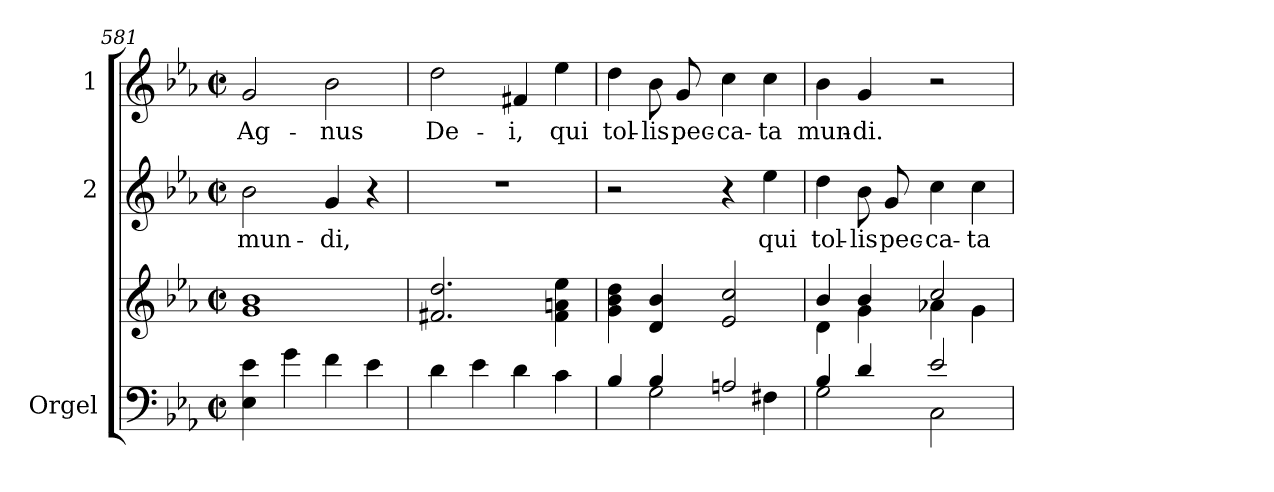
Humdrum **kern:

**kern	**kern	**kern	**text	**kern	**text
*part3	*part3	*part2	*part2	*part1	*part1
*staff4	*staff3	*staff2	*staff2	*staff1	*staff1
*I"Orgel	*	*I"2	*	*I"1	*
*I'Org.	*	*	*	*	*
*clefF4	*clefG2	*clefG2	*	*clefG2	*
*k[b-e-a-]	*k[b-e-a-]	*k[b-e-a-]	*	*k[b-e-a-]	*
*E-:	*E-:	*E-:	*	*E-:	*
*M2/2	*M2/2	*M2/2	*	*M2/2	*
*met(c|)	*met(c|)	*met(c|)	*	*met(c|)	*
=581	=581	=581	=581	=581	=581
!	!	!	!LO:LY:b	!	!LO:LY:b
4E-\ 4e-\	1g 1b-	2b-\	mun-	2g/	Ag-
4g\	.	.	.	.	.
!	!	!	!LO:LY:b	!	!LO:LY:b
4f\	.	4g/	-di,	2b-\	-nus
4e-\	.	4r	.	.	.
=582	=582	=582	=582	=582	=582
!	!	!	!	!	!LO:LY:b
4d\	2.f#X/ 2.dd/	1r	.	2dd\	De-
4e-\	.	.	.	.	.
!	!	!	!	!	!LO:LY:b
4d\	.	.	.	4f#X/	-i,
!	!	!	!	!	!LO:LY:b
4c\	4f#\ 4an\ 4ee-\	.	.	4ee-\	qui
=583	=583	=583	=583	=583	=583
*^	*	*	*	*	*
!	!	!	!	!	!	!LO:LY:b
4B-/	4ryy	4g\ 4b-\ 4dd\	2r	.	4dd\	tol-
!	!	!	!	!	!	!LO:LY:b
4B-/	2G\	4d/ 4b-/	.	.	8b-\	-lis
!	!	!	!	!	!	!LO:LY:b
.	.	.	.	.	8g/	pec-
!	!	!	!	!	!	!LO:LY:b
2An/	.	2e-/ 2cc/	4r	.	4cc\	-ca-
!	!	!	!	!LO:LY:b	!	!LO:LY:b
.	4F#X\	.	4ee-\	qui	4cc\	-ta
!!LO:LB:g=z
=584	=584	=584	=584	=584	=584	=584
*	*	*^	*	*	*	*
!	!	!	!	!	!LO:LY:b	!	!LO:LY:b
4B-/	2G\	4b-/	4d\	4dd\	tol-	4b-\	mun-
!	!	!	!	!	!LO:LY:b	!	!LO:LY:b
4d/	.	4b-/	4g\	8b-\	-lis	4g/	-di.
!	!	!	!	!	!LO:LY:b	!	!
.	.	.	.	8g/	pec-	.	.
!	!	!	!	!	!LO:LY:b	!	!
2e-/	2C\	2cc/	4a-X\	4cc\	-ca-	2r	.
!	!	!	!	!	!LO:LY:b	!	!
.	.	.	4g\	4cc\	-ta	.	.
*v	*v	*	*	*	*	*	*
*	*v	*v	*	*	*	*
=	=	=	=	=	=
*-	*-	*-	*-	*-	*-
